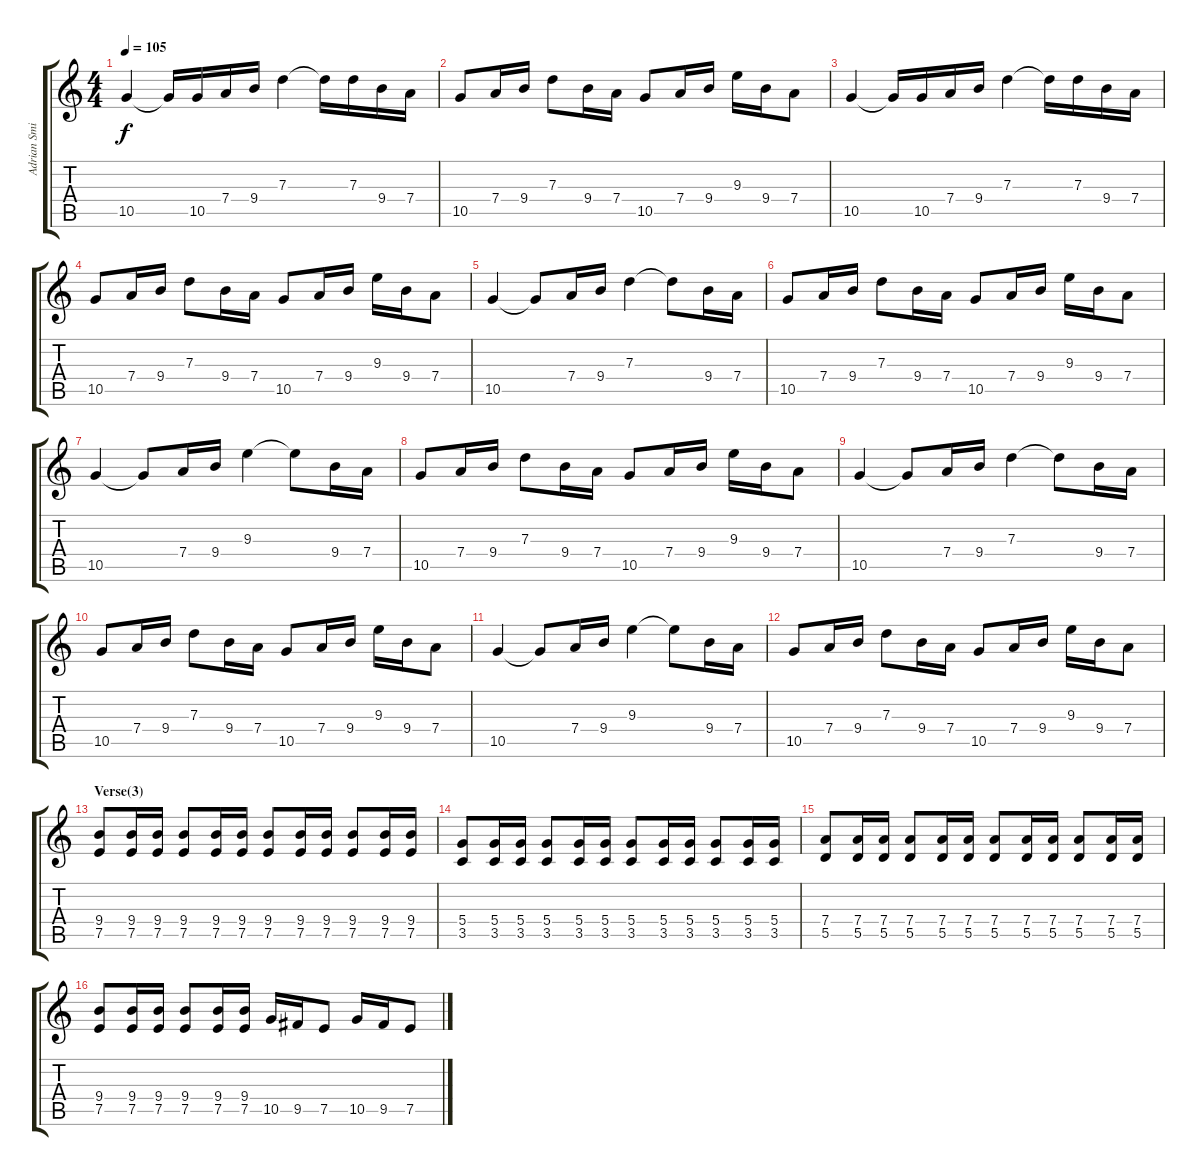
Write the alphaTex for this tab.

\track ("Adrian Smith (Guitar-2)" "Adrian Smi") {instrument overdrivenguitar}
\staff {score tabs}
\tuning (E4 B3 G3 D3 A2 E2) {hide}
\ts (4 4)
\tempo 105
\clef g2
\ks c
10.5.4{dy f} 10.5{t}.16 10.5.16 7.4.16 9.4.16 7.3.4 7.3{t}.16 7.3.16 9.4.16 7.4.16 |
10.5.8 7.4.16 9.4.16 7.3.8 9.4.16 7.4.16 10.5.8 7.4.16 9.4.16 9.3.16 9.4.16 7.4.8 |
10.5.4 10.5{t}.16 10.5.16 7.4.16 9.4.16 7.3.4 7.3{t}.16 7.3.16 9.4.16 7.4.16 |
10.5.8 7.4.16 9.4.16 7.3.8 9.4.16 7.4.16 10.5.8 7.4.16 9.4.16 9.3.16 9.4.16 7.4.8 |
\section ("" "")
10.5.4 10.5{t}.8 7.4.16 9.4.16 7.3.4 7.3{t}.8 9.4.16 7.4.16 |
10.5.8 7.4.16 9.4.16 7.3.8 9.4.16 7.4.16 10.5.8 7.4.16 9.4.16 9.3.16 9.4.16 7.4.8 |
10.5.4 10.5{t}.8 7.4.16 9.4.16 9.3.4 9.3{t}.8 9.4.16 7.4.16 |
10.5.8 7.4.16 9.4.16 7.3.8 9.4.16 7.4.16 10.5.8 7.4.16 9.4.16 9.3.16 9.4.16 7.4.8 |
10.5.4 10.5{t}.8 7.4.16 9.4.16 7.3.4 7.3{t}.8 9.4.16 7.4.16 |
10.5.8 7.4.16 9.4.16 7.3.8 9.4.16 7.4.16 10.5.8 7.4.16 9.4.16 9.3.16 9.4.16 7.4.8 |
10.5.4 10.5{t}.8 7.4.16 9.4.16 9.3.4 9.3{t}.8 9.4.16 7.4.16 |
10.5.8 7.4.16 9.4.16 7.3.8 9.4.16 7.4.16 10.5.8 7.4.16 9.4.16 9.3.16 9.4.16 7.4.8 |
\section ("" "Verse(3)")
(9.4 7.5).8 (9.4 7.5).16 (9.4 7.5).16 (9.4 7.5).8 (9.4 7.5).16 (9.4 7.5).16 (9.4 7.5).8 (9.4 7.5).16 (9.4 7.5).16 (9.4 7.5).8 (9.4 7.5).16 (9.4 7.5).16 |
(5.4 3.5).8 (5.4 3.5).16 (5.4 3.5).16 (5.4 3.5).8 (5.4 3.5).16 (5.4 3.5).16 (5.4 3.5).8 (5.4 3.5).16 (5.4 3.5).16 (5.4 3.5).8 (5.4 3.5).16 (5.4 3.5).16 |
(7.4 5.5).8 (7.4 5.5).16 (7.4 5.5).16 (7.4 5.5).8 (7.4 5.5).16 (7.4 5.5).16 (7.4 5.5).8 (7.4 5.5).16 (7.4 5.5).16 (7.4 5.5).8 (7.4 5.5).16 (7.4 5.5).16 |
(9.4 7.5).8 (9.4 7.5).16 (9.4 7.5).16 (9.4 7.5).8 (9.4 7.5).16 (9.4 7.5).16 10.5.16 9.5.16 7.5.8 10.5.16 9.5.16 7.5.8
